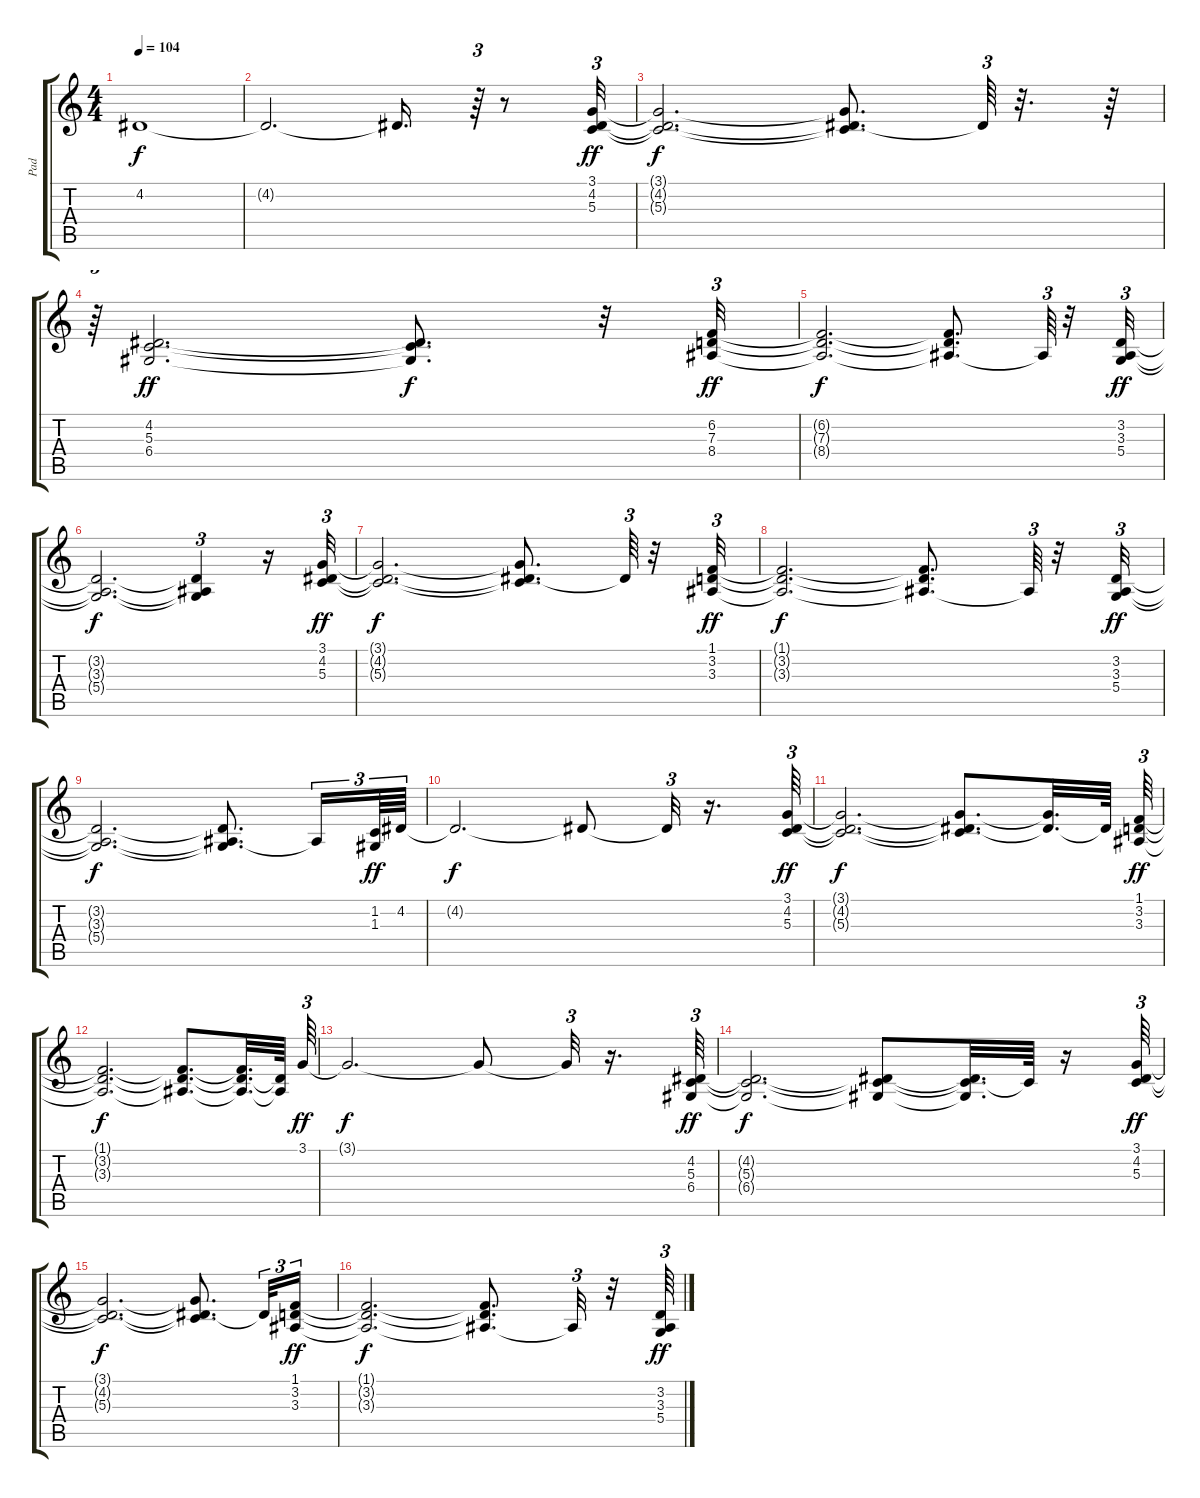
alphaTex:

\track ("Pad" "Pad") {instrument pad3polysynth}
\staff {score tabs}
\tuning (E4 B3 G3 D3 A2 E2) {hide}
\ts (4 4)
\tempo 104
\clef g2
\ks c
4.2{t}.1{dy f} |
4.2{t}.2{d} 4.2{t}.16{d} r.64{tu (3 2)} r.8 (3.1 4.2 5.3).32{tu (3 2) dy ff} |
(3.1{t} 4.2{t} 5.3{t}).2{d dy f} (3.1{t} 4.2{t} 5.3{t}).8{d} 4.2{t}.64{tu (3 2)} r.32{d} r.64 |
r.64{tu (3 2)} (4.2 5.3 6.4).2{d dy ff} (4.2{t} 5.3{t} 6.4{t}).8{d dy f} r.32 (6.2 7.3 8.4).32{tu (3 2) dy ff} |
(6.2{t} 7.3{t} 8.4{t}).2{d dy f} (6.2{t} 7.3{t} 8.4{t}).8{d} 8.4{t}.64{tu (3 2)} r.32 (3.2 3.3 5.4).32{tu (3 2) dy ff} |
(3.2{t} 3.3{t} 5.4{t}).2{d dy f} (3.2{t} 3.3{t} 5.4{t}).4{tu (3 2)} r.16 (3.1 4.2 5.3).32{tu (3 2) dy ff} |
(3.1{t} 4.2{t} 5.3{t}).2{d dy f} (3.1{t} 4.2{t} 5.3{t}).8{d} 4.2{t}.64{tu (3 2)} r.32 (1.1 3.2 3.3).32{tu (3 2) dy ff} |
(1.1{t} 3.2{t} 3.3{t}).2{d dy f} (1.1{t} 3.2{t} 3.3{t}).8{d} 3.3{t}.64{tu (3 2)} r.32 (3.2 3.3 5.4).32{tu (3 2) dy ff} |
(3.2{t} 3.3{t} 5.4{t}).2{d dy f} (3.2{t} 3.3{t} 5.4{t}).8{d} 3.3{t}.16{tu (3 2)} (1.2 1.3).64{tu (3 2) dy ff} 4.2.64{tu (3 2)} |
4.2{t}.2{d dy f} 4.2{t}.8 4.2{t}.32{tu (3 2)} r.16{d} (3.1 4.2 5.3).64{tu (3 2) dy ff} |
(3.1{t} 4.2{t} 5.3{t}).2{d dy f} (3.1{t} 4.2{t} 5.3{t}).8{d} (3.1{t} 4.2{t}).32{d} 4.2{t}.64 (1.1 3.2 3.3).64{tu (3 2) dy ff} |
(1.1{t} 3.2{t} 3.3{t}).2{d dy f} (1.1{t} 3.2{t} 3.3{t}).8{d} (1.1{t} 3.2{t} 3.3{t}).32{d} (3.2{t} 3.3{t}).64 3.1.64{tu (3 2) dy ff} |
3.1{t}.2{d dy f} 3.1{t}.8 3.1{t}.32{tu (3 2)} r.16{d} (4.2 5.3 6.4).64{tu (3 2) dy ff} |
(4.2{t} 5.3{t} 6.4{t}).2{d dy f} (4.2{t} 5.3{t} 6.4{t}).8 (4.2{t} 5.3{t} 6.4{t}).32{d} 5.3{t}.64 r.16 (3.1 4.2 5.3).64{tu (3 2) dy ff} |
(3.1{t} 4.2{t} 5.3{t}).2{d dy f} (3.1{t} 4.2{t} 5.3{t}).8{d} 4.2{t}.32{tu (3 2)} (1.1 3.2 3.3).16{tu (3 2) dy ff} |
(1.1{t} 3.2{t} 3.3{t}).2{d dy f} (1.1{t} 3.2{t} 3.3{t}).8{d} 3.3{t}.32{tu (3 2)} r.32 (3.2 3.3 5.4).64{tu (3 2) dy ff}
